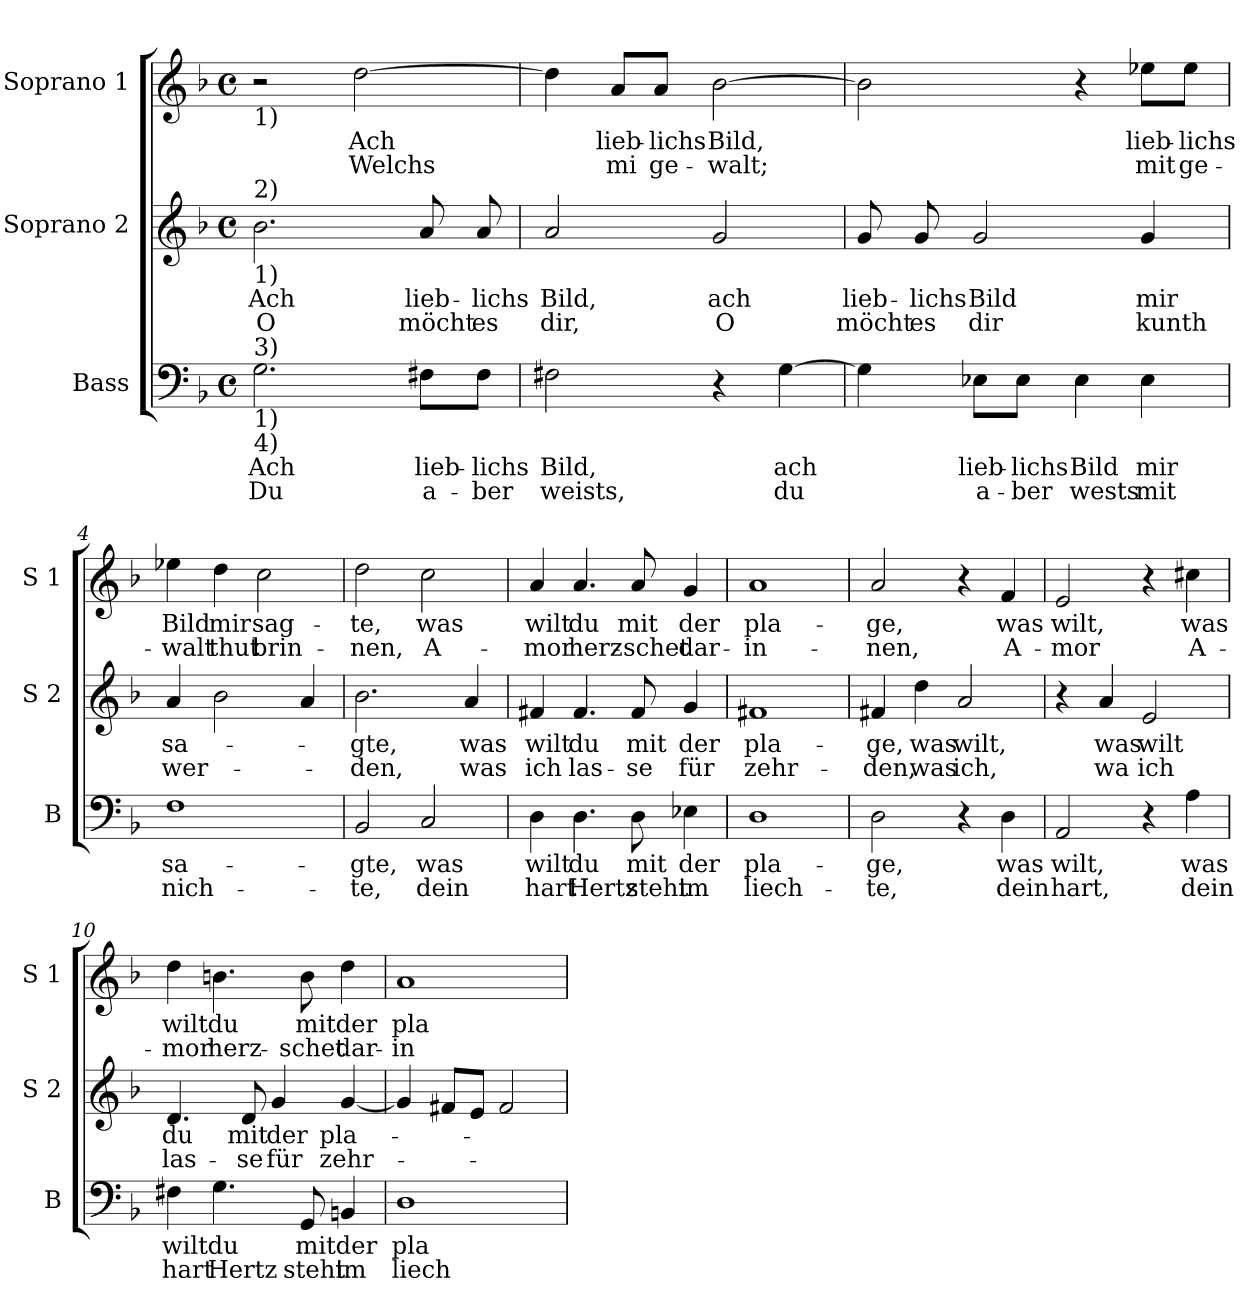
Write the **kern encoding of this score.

**kern	**text	**text	**kern	**text	**text	**kern	**text	**text
*part3	*part3	*part3	*part2	*part2	*part2	*part1	*part1	*part1
*staff3	*staff3	*staff3	*staff2	*staff2	*staff2	*staff1	*staff1	*staff1
*I"Bass	*	*	*I"Soprano 2	*	*	*I"Soprano 1	*	*
*I'B	*	*	*I'S 2	*	*	*I'S 1	*	*
*clefF4	*	*	*clefG2	*	*	*clefG2	*	*
*k[b-]	*	*	*k[b-]	*	*	*k[b-]	*	*
*F:	*	*	*F:	*	*	*F:	*	*
*M4/4	*	*	*M4/4	*	*	*M4/4	*	*
*met(c)	*	*	*met(c)	*	*	*met(c)	*	*
=1	=1	=1	=1	=1	=1	=1	=1	=1
!	!	!	!	!	!	!LO:TX:b:t=1)	!	!
!	!	!	!LO:TX:a:t=2)	!	!	!	!	!
!	!	!	!LO:TX:b:t=1)	!	!	!	!	!
!LO:TX:a:t=3)	!	!	!	!	!	!	!	!
!LO:TX:b:t=1)	!	!	!	!	!	!	!	!
!LO:TX:b:t=4)	!	!	!	!	!	!	!	!
!	!LO:LY:b	!LO:LY:b	!	!LO:LY:b	!LO:LY:b	!	!	!
2.G\	Ach	Du	2.b-\	Ach	O	2r	.	.
!	!	!	!	!	!	!	!LO:LY:b	!LO:LY:b
.	.	.	.	.	.	[2dd\	Ach	Welchs
!	!LO:LY:b	!LO:LY:b	!	!LO:LY:b	!LO:LY:b	!	!	!
8F#X\L	lieb-	a-	8a/	lieb-	möcht	.	.	.
!	!LO:LY:b	!LO:LY:b	!	!LO:LY:b	!LO:LY:b	!	!	!
8F#\J	-lichs	-ber	8a/	-lichs	es	.	.	.
=2	=2	=2	=2	=2	=2	=2	=2	=2
!	!LO:LY:b	!LO:LY:b	!	!LO:LY:b	!LO:LY:b	!	!	!
2F#X\	Bild,	weists,	2a/	Bild,	dir,	4dd\]	.	.
!	!	!	!	!	!	!	!LO:LY:b	!LO:LY:b
.	.	.	.	.	.	8a/L	lieb-	mi
!	!	!	!	!	!	!	!LO:LY:b	!LO:LY:b
.	.	.	.	.	.	8a/J	-lichs	ge-
!	!	!	!	!LO:LY:b	!LO:LY:b	!	!LO:LY:b	!LO:LY:b
4r	.	.	2g/	ach	O	[2b-\	Bild,	-walt;
!	!LO:LY:b	!LO:LY:b	!	!	!	!	!	!
[4G\	ach	du	.	.	.	.	.	.
=3	=3	=3	=3	=3	=3	=3	=3	=3
!	!	!	!	!LO:LY:b	!LO:LY:b	!	!	!
4G\]	.	.	8g/	lieb-	möcht	2b-\]	.	.
!	!	!	!	!LO:LY:b	!LO:LY:b	!	!	!
.	.	.	8g/	-lichs	es	.	.	.
!	!LO:LY:b	!LO:LY:b	!	!LO:LY:b	!LO:LY:b	!	!	!
8E-X\L	lieb-	a-	2g/	Bild	dir	.	.	.
!	!LO:LY:b	!LO:LY:b	!	!	!	!	!	!
8E-\J	-lichs	-ber	.	.	.	.	.	.
!	!LO:LY:b	!LO:LY:b	!	!	!	!	!	!
4E-\	Bild	wests	.	.	.	4r	.	.
!	!LO:LY:b	!LO:LY:b	!	!LO:LY:b	!LO:LY:b	!	!LO:LY:b	!LO:LY:b
4E-\	mir	mit	4g/	mir	kunth	8ee-X\L	lieb-	mit
!	!	!	!	!	!	!	!LO:LY:b	!LO:LY:b
.	.	.	.	.	.	8ee-\J	-lichs	ge-
=4	=4	=4	=4	=4	=4	=4	=4	=4
!	!LO:LY:b	!LO:LY:b	!	!LO:LY:b	!LO:LY:b	!	!LO:LY:b	!LO:LY:b
1F	sa-	nich-	4a/	sa-	wer-	4ee-X\	Bild	-walt
!	!	!	!	!	!	!	!LO:LY:b	!LO:LY:b
.	.	.	2b-\	.	.	4dd\	mir	thut
!	!	!	!	!	!	!	!LO:LY:b	!LO:LY:b
.	.	.	.	.	.	2cc\	sag-	brin-
.	.	.	4a/	.	.	.	.	.
!!LO:LB:g=z
=5	=5	=5	=5	=5	=5	=5	=5	=5
!	!LO:LY:b	!LO:LY:b	!	!LO:LY:b	!LO:LY:b	!	!LO:LY:b	!LO:LY:b
2BB-/	-gte,	-te,	2.b-\	-gte,	-den,	2dd\	-te,	-nen,
!	!LO:LY:b	!LO:LY:b	!	!	!	!	!LO:LY:b	!LO:LY:b
2C/	was	dein	.	.	.	2cc\	was	A-
!	!	!	!	!LO:LY:b	!LO:LY:b	!	!	!
.	.	.	4a/	was	was	.	.	.
=6	=6	=6	=6	=6	=6	=6	=6	=6
!	!LO:LY:b	!LO:LY:b	!	!LO:LY:b	!LO:LY:b	!	!LO:LY:b	!LO:LY:b
4D\	wilt	hart	4f#X/	wilt	ich	4a/	wilt	-mor
!	!LO:LY:b	!LO:LY:b	!	!LO:LY:b	!LO:LY:b	!	!LO:LY:b	!LO:LY:b
4.D\	du	Hertz	4.f#/	du	las-	4.a/	du	herz-
!	!LO:LY:b	!LO:LY:b	!	!LO:LY:b	!LO:LY:b	!	!LO:LY:b	!LO:LY:b
8D\	mit	steht	8f#/	mit	-se	8a/	mit	-schet
!	!LO:LY:b	!LO:LY:b	!	!LO:LY:b	!LO:LY:b	!	!LO:LY:b	!LO:LY:b
4E-X\	der	im	4g/	der	für	4g/	der	dar-
=7	=7	=7	=7	=7	=7	=7	=7	=7
!	!LO:LY:b	!LO:LY:b	!	!LO:LY:b	!LO:LY:b	!	!LO:LY:b	!LO:LY:b
1D	pla-	liech-	1f#X	pla-	zehr-	1a	pla-	-in-
=8	=8	=8	=8	=8	=8	=8	=8	=8
!	!LO:LY:b	!LO:LY:b	!	!LO:LY:b	!LO:LY:b	!	!LO:LY:b	!LO:LY:b
2D\	-ge,	-te,	4f#X/	-ge,	-den,	2a/	-ge,	-nen,
!	!	!	!	!LO:LY:b	!LO:LY:b	!	!	!
.	.	.	4dd\	was	was	.	.	.
!	!	!	!	!LO:LY:b	!LO:LY:b	!	!	!
4r	.	.	2a/	wilt,	ich,	4r	.	.
!	!LO:LY:b	!LO:LY:b	!	!	!	!	!LO:LY:b	!LO:LY:b
4D\	was	dein	.	.	.	4f/	was	A-
=9	=9	=9	=9	=9	=9	=9	=9	=9
!	!LO:LY:b	!LO:LY:b	!	!	!	!	!LO:LY:b	!LO:LY:b
2AA/	wilt,	hart,	4r	.	.	2e/	wilt,	-mor
!	!	!	!	!LO:LY:b	!LO:LY:b	!	!	!
.	.	.	4a/	was	wa	.	.	.
!	!	!	!	!LO:LY:b	!LO:LY:b	!	!	!
4r	.	.	2e/	wilt	ich	4r	.	.
!	!LO:LY:b	!LO:LY:b	!	!	!	!	!LO:LY:b	!LO:LY:b
4A\	was	dein	.	.	.	4cc#X\	was	A-
!!LO:PB:g=z
=10	=10	=10	=10	=10	=10	=10	=10	=10
!	!LO:LY:b	!LO:LY:b	!	!LO:LY:b	!LO:LY:b	!	!LO:LY:b	!LO:LY:b
4F#X\	wilt	hart	4.d/	du	las-	4dd\	wilt	-mor
!	!LO:LY:b	!LO:LY:b	!	!	!	!	!LO:LY:b	!LO:LY:b
4.G\	du	Hertz	.	.	.	4.bn\	du	herz-
!	!	!	!	!LO:LY:b	!LO:LY:b	!	!	!
.	.	.	8d/	mit	-se	.	.	.
!	!	!	!	!LO:LY:b	!LO:LY:b	!	!	!
.	.	.	4g/	der	für	.	.	.
!	!LO:LY:b	!LO:LY:b	!	!	!	!	!LO:LY:b	!LO:LY:b
8GG/	mit	steht	.	.	.	8b\	mit	-schet
!	!LO:LY:b	!LO:LY:b	!	!LO:LY:b	!LO:LY:b	!	!LO:LY:b	!LO:LY:b
4BBn/	der	im	[4g/	pla-	zehr-	4dd\	der	dar-
=11	=11	=11	=11	=11	=11	=11	=11	=11
!	!LO:LY:b	!LO:LY:b	!	!	!	!	!LO:LY:b	!LO:LY:b
1D	pla-	liech-	4g/]	.	.	1a	pla-	-in-
.	.	.	8f#X/L	.	.	.	.	.
.	.	.	8e/J	.	.	.	.	.
.	.	.	2f#/	.	.	.	.	.
=	=	=	=	=	=	=	=	=
*-	*-	*-	*-	*-	*-	*-	*-	*-
